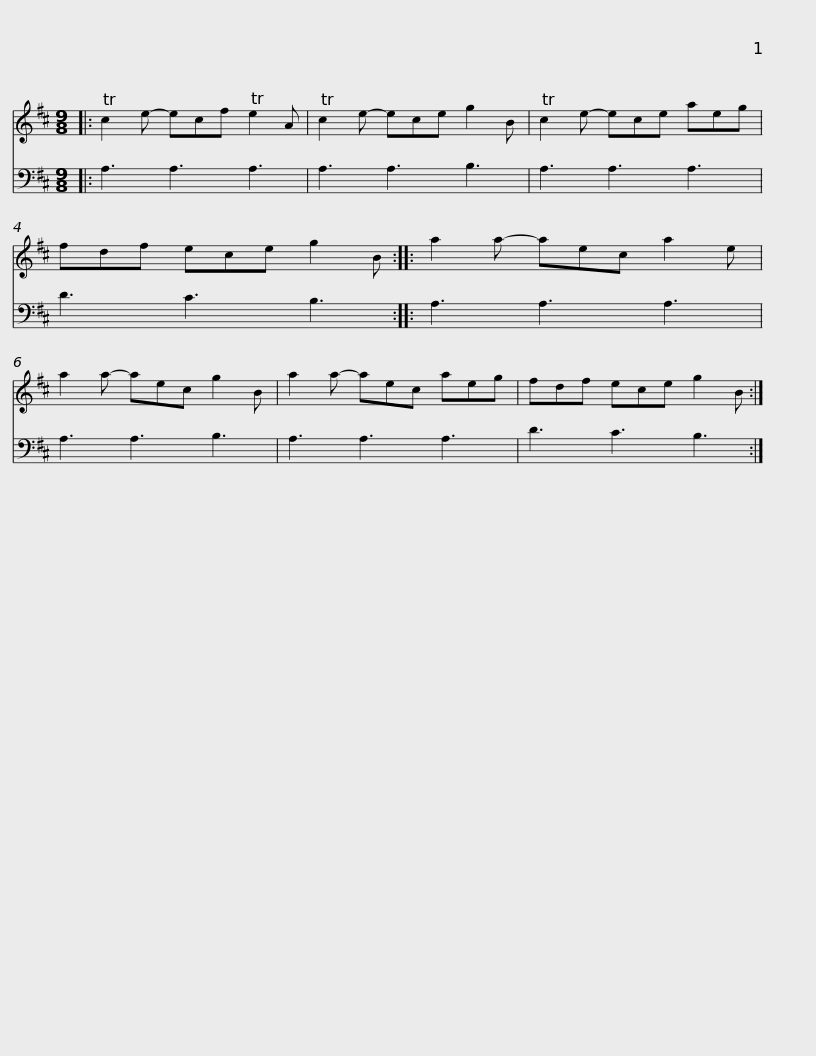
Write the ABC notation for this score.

X:1
%%score 1 2
L:1/8
M:9/8
I:linebreak $
K:D
V:1 treble
V:2 bass
V:1
|: Tc2 e- ecf Te2 A | Tc2 e- ece g2 B | Tc2 e- ece aeg | fdf ece g2 B :: a2 a- aec a2 e |$ %5
 a2 a- aec g2 B | a2 a- aec aeg | fdf ece g2 B :| %8
V:2
|: A,3 A,3 A,3 | A,3 A,3 B,3 | A,3 A,3 A,3 | D3 C3 B,3 :: A,3 A,3 A,3 |$ %5
 A,3 A,3 B,3 | A,3 A,3 A,3 | D3 C3 B,3 :| %8
